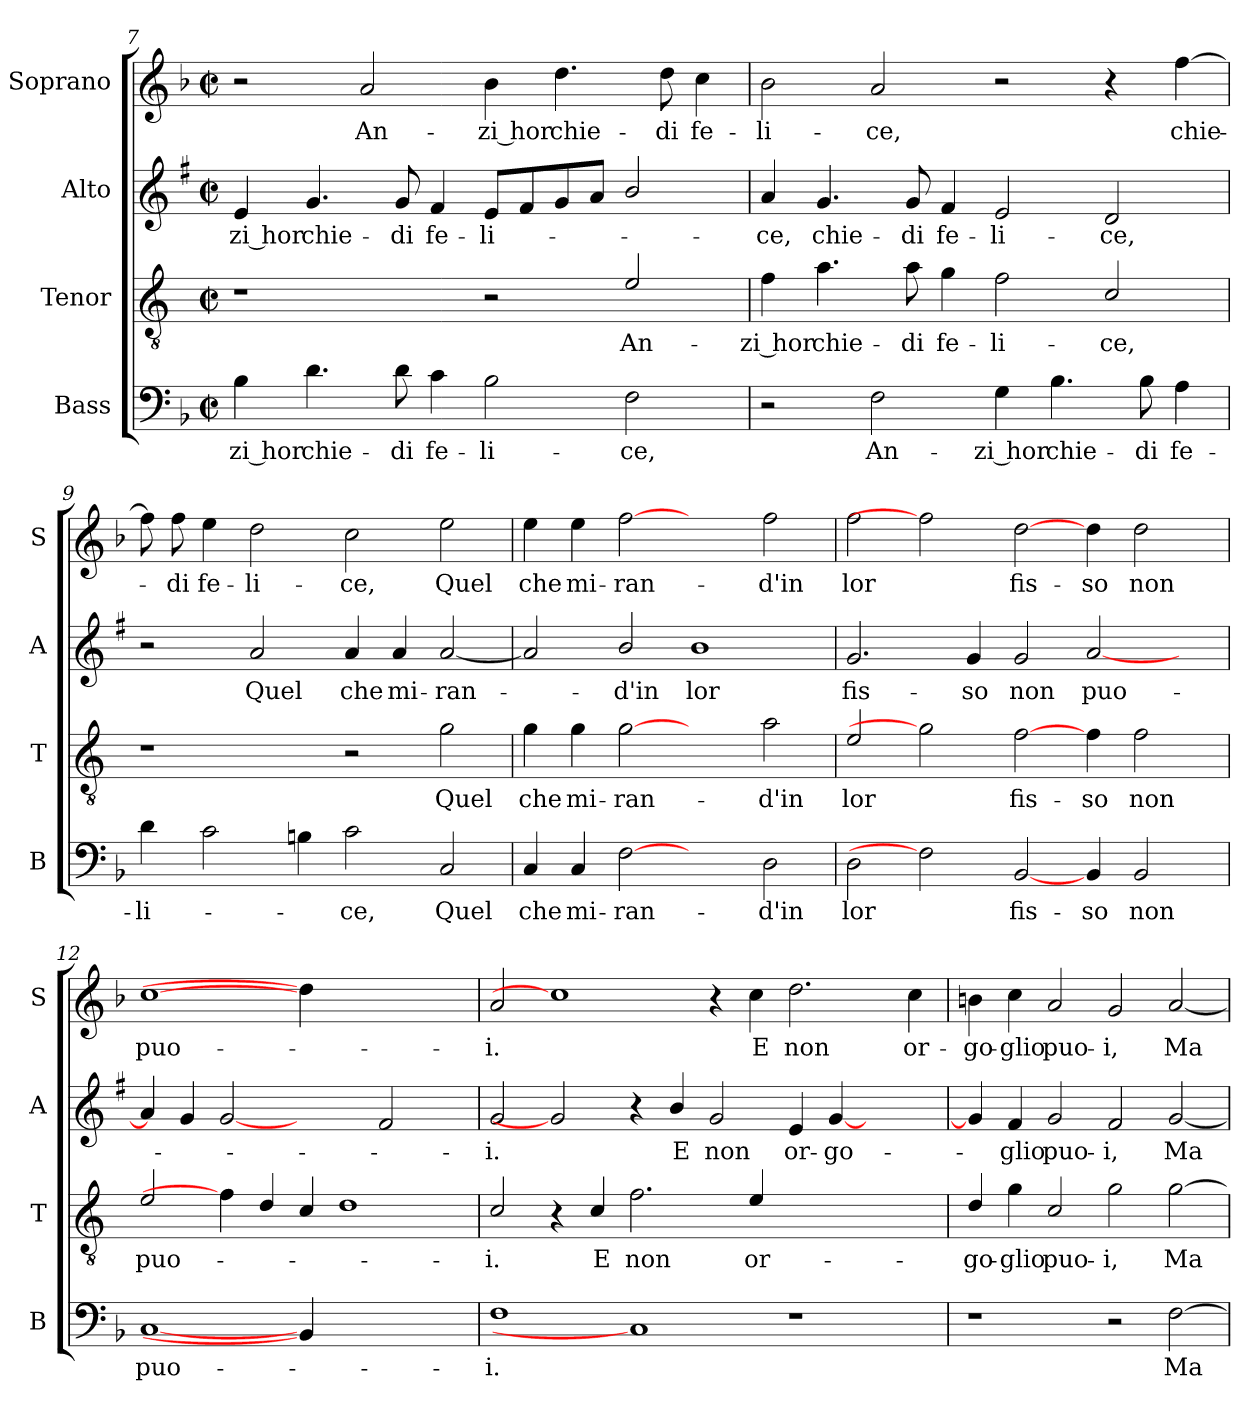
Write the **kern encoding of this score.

**kern	**text	**kern	**text	**kern	**text	**kern	**text
*part4	*part4	*part3	*part3	*part2	*part2	*part1	*part1
*staff4	*staff4	*staff3	*staff3	*staff2	*staff2	*staff1	*staff1
*I"Bass	*	*I"Tenor	*	*I"Alto	*	*I"Soprano	*
*I'B	*	*I'T	*	*I'A	*	*I'S	*
!!LO:LB:g=z
*clefF4	*	*clefGv2	*	*clefG2	*	*clefG2	*
*	*	*ITrd4c7	*	*ITrd1c2	*	*	*
*k[b-]	*	*k[b-]	*	*k[b-]	*	*k[b-]	*
*F:	*	*F:	*	*F:	*	*F:	*
*M2/2	*	*M2/2	*	*M2/2	*	*M2/2	*
*met(c|)	*	*met(c|)	*	*met(c|)	*	*met(c|)	*
=7	=7	=7	=7	=7	=7	=7	=7
!	!LO:LY:b	!	!	!	!LO:LY:b	!	!
4B-\	-zi hor	1r	.	4d/	-zi hor	2r	.
!	!LO:LY:b	!	!	!	!LO:LY:b	!	!
4.d\	chie-	.	.	4.f/	chie-	.	.
!	!	!	!	!	!	!	!LO:LY:b
.	.	.	.	.	.	2a/	An-
!	!LO:LY:b	!	!	!	!LO:LY:b	!	!
8d\	-di	.	.	8f/	-di	.	.
!	!LO:LY:b	!	!	!	!LO:LY:b	!	!
4c\	fe-	.	.	4e/	fe-	.	.
!	!LO:LY:b	!	!	!	!LO:LY:b	!	!LO:LY:b
2B-\	-li-	2r	.	8d/L	-li-	4b-\	-zi hor
.	.	.	.	8e/	.	.	.
!	!	!	!	!	!	!	!LO:LY:b
.	.	.	.	8f/	.	4.dd\	chie-
.	.	.	.	8g/J	.	.	.
!	!LO:LY:b	!	!LO:LY:b	!	!	!	!
2F\	-ce,	2A/	An-	2a/	.	.	.
!	!	!	!	!	!	!	!LO:LY:b
.	.	.	.	.	.	8dd\	-di
!	!	!	!	!	!	!	!LO:LY:b
.	.	.	.	.	.	4cc\	fe-
=8	=8	=8	=8	=8	=8	=8	=8
!	!	!	!LO:LY:b	!	!LO:LY:b	!	!LO:LY:b
2r	.	4B-\	-zi hor	4g/	-ce,	2b-\	-li-
!	!	!	!LO:LY:b	!	!LO:LY:b	!	!
.	.	4.d\	chie-	4.f/	chie-	.	.
!	!LO:LY:b	!	!	!	!	!	!LO:LY:b
2F\	An-	.	.	.	.	2a/	-ce,
!	!	!	!LO:LY:b	!	!LO:LY:b	!	!
.	.	8d\	-di	8f/	-di	.	.
!	!	!	!LO:LY:b	!	!LO:LY:b	!	!
.	.	4c\	fe-	4e/	fe-	.	.
!	!LO:LY:b	!	!LO:LY:b	!	!LO:LY:b	!	!
4G\	-zi hor	2B-\	-li-	2d/	-li-	2r	.
!	!LO:LY:b	!	!	!	!	!	!
4.B-\	chie-	.	.	.	.	.	.
!	!	!	!LO:LY:b	!	!LO:LY:b	!	!
.	.	2F/	-ce,	2c/	-ce,	4r	.
!	!LO:LY:b	!	!	!	!	!	!
8B-\	-di	.	.	.	.	.	.
!	!LO:LY:b	!	!	!	!	!	!LO:LY:b
4A\	fe-	.	.	.	.	[4ff\	chie-
=9	=9	=9	=9	=9	=9	=9	=9
!	!LO:LY:b	!	!	!	!	!	!
4d\	-li-	1r	.	2r	.	8ff\]	.
!	!	!	!	!	!	!	!LO:LY:b
.	.	.	.	.	.	8ff\	-di
!	!	!	!	!	!	!	!LO:LY:b
2c\	.	.	.	.	.	4ee\	fe-
!	!	!	!	!	!LO:LY:b	!	!LO:LY:b
.	.	.	.	2g/	Quel	2dd\	-li-
4Bn\	.	.	.	.	.	.	.
!	!LO:LY:b	!	!	!	!LO:LY:b	!	!LO:LY:b
2c\	-ce,	2r	.	4g/	che	2cc\	-ce,
!	!	!	!	!	!LO:LY:b	!	!
.	.	.	.	4g/	mi-	.	.
!	!LO:LY:b	!	!LO:LY:b	!	!LO:LY:b	!	!LO:LY:b
2C/	Quel	2c\	Quel	[2g/	-ran-	2ee\	Quel
!!LO:PB:g=z
=10	=10	=10	=10	=10	=10	=10	=10
!	!LO:LY:b	!	!LO:LY:b	!	!	!	!LO:LY:b
4C/	che	4c\	che	2g/]	.	4ee\	che
!	!LO:LY:b	!	!LO:LY:b	!	!	!	!LO:LY:b
4C/	mi-	4c\	mi-	.	.	4ee\	mi-
!	!LO:LY:b	!	!LO:LY:b	!	!LO:LY:b	!	!LO:LY:b
[2F	-ran-	[2c	-ran-	2a/	-d'in	[2ff	-ran-
!	!	!	!	!	!LO:LY:b	!	!
2ryy	.	2ryy	.	1a	lor	2ryy	.
!	!LO:LY:b	!	!LO:LY:b	!	!	!	!LO:LY:b
2D\	-d'in	2d\	-d'in	.	.	2ff\	-d'in
=11	=11	=11	=11	=11	=11	=11	=11
!	!LO:LY:b	!	!LO:LY:b	!	!LO:LY:b	!	!LO:LY:b
2D\	lor	2A/	lor	2.f/	fis-	2ff\	lor
2F]	.	2c]	.	.	.	2ff]	.
!	!	!	!	!	!LO:LY:b	!	!
.	.	.	.	4f/	-so	.	.
!	!LO:LY:b	!	!LO:LY:b	!	!LO:LY:b	!	!LO:LY:b
[2BB-/	fis-	[2B-\	fis-	2f/	non	[2dd\	fis-
!	!LO:LY:b	!	!LO:LY:b	!	!LO:LY:b	!	!LO:LY:b
4BB-/	-so	4B-\	-so	[2g/	puo-	4dd\	-so
!	!LO:LY:b	!	!LO:LY:b	!	!	!	!LO:LY:b
2BB-/	non	2B-\	non	.	.	2dd\	non
.	.	.	.	4ryy	.	.	.
=12	=12	=12	=12	=12	=12	=12	=12
!	!LO:LY:b	!	!LO:LY:b	!	!	!	!LO:LY:b
[1C	puo-	2A/	puo-	4g/]	.	[1cc	puo-
.	.	.	.	4f/	.	.	.
.	.	4B-\]	.	[2f	.	.	.
.	.	4G/	.	.	.	.	.
4BB-/]	.	4F/	.	2ryy	.	4dd\]	.
1ryy	.	1G	.	.	.	1ryy	.
.	.	.	.	2e/	.	.	.
.	.	.	.	4ryy	.	.	.
=13	=13	=13	=13	=13	=13	=13	=13
!	!LO:LY:b	!	!LO:LY:b	!	!LO:LY:b	!	!LO:LY:b
1F	-i.	2F/	-i.	2f/	-i.	2a/	-i.
.	.	4r	.	2f]	.	1cc]	.
!	!	!	!LO:LY:b	!	!	!	!
.	.	4F/	E	.	.	.	.
!	!	!	!LO:LY:b	!	!	!	!
1C]	.	2.B-\	non	4r	.	.	.
!	!	!	!	!	!LO:LY:b	!	!
.	.	.	.	4a/	E	.	.
!	!	!	!	!	!LO:LY:b	!	!
.	.	.	.	2f/	non	4r	.
!	!	!	!LO:LY:b	!	!	!	!LO:LY:b
.	.	4A/	or-	.	.	4cc\	E
!	!	!	!	!	!LO:LY:b	!	!LO:LY:b
1r	.	1ryy	.	4d/	or-	2.dd\	non
!	!	!	!	!	!LO:LY:b	!	!
.	.	.	.	[4f/	-go-	.	.
.	.	.	.	2ryy	.	.	.
!	!	!	!	!	!	!	!LO:LY:b
.	.	.	.	.	.	4cc\	or-
!!LO:LB:g=z
=14	=14	=14	=14	=14	=14	=14	=14
!	!	!	!LO:LY:b	!	!	!	!LO:LY:b
1r	.	4G/	-go-	4f/]	.	4bn\	-go-
!	!	!	!LO:LY:b	!	!LO:LY:b	!	!LO:LY:b
.	.	4c\	-glio	4e/	-glio	4cc\	-glio
!	!	!	!LO:LY:b	!	!LO:LY:b	!	!LO:LY:b
.	.	2F/	puo-	2f/	puo-	2a/	puo-
!	!	!	!LO:LY:b	!	!LO:LY:b	!	!LO:LY:b
2r	.	2c\	-i,	2e/	-i,	2g/	-i,
!	!LO:LY:b	!	!LO:LY:b	!	!LO:LY:b	!	!LO:LY:b
[2F\	Ma	[2c\	Ma	[2f/	Ma	[2a/	Ma
=	=	=	=	=	=	=	=
*-	*-	*-	*-	*-	*-	*-	*-
